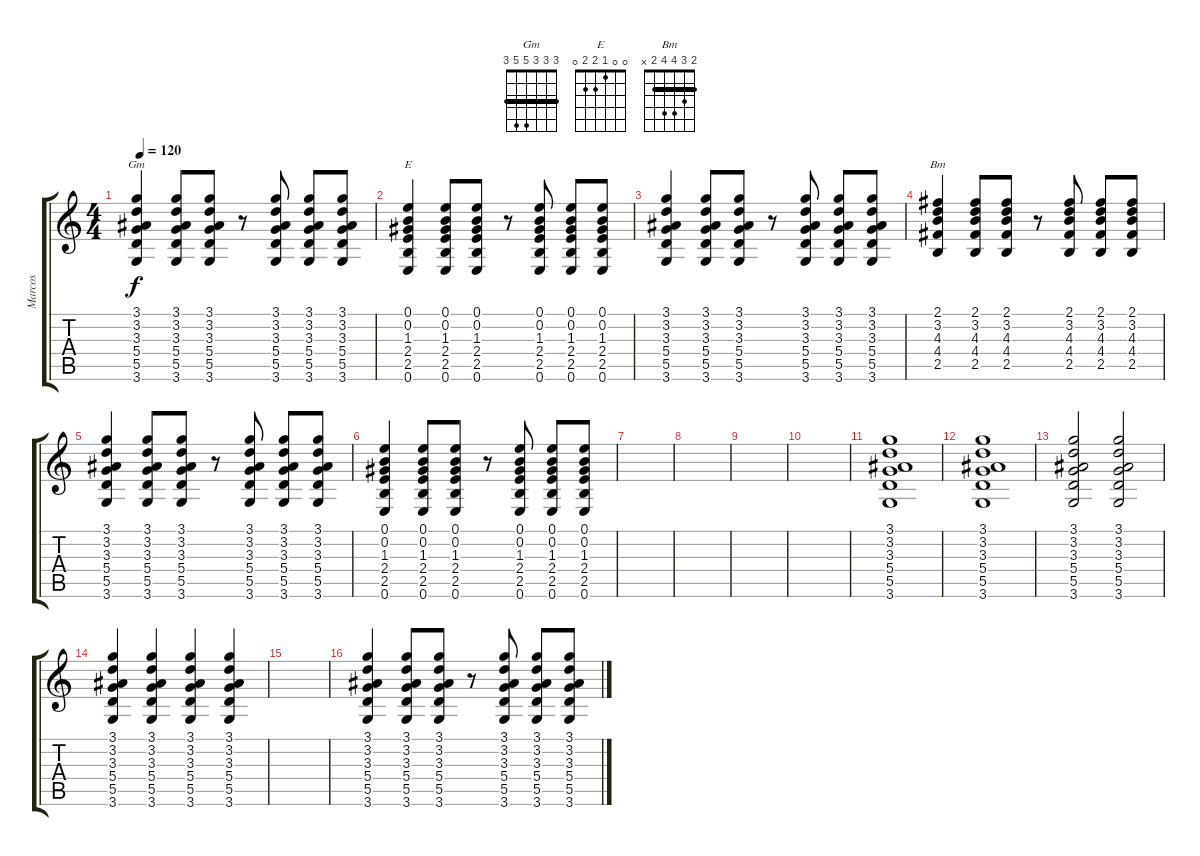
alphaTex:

\track ("Marcos" "Marcos") {instrument overdrivenguitar}
\staff {score tabs}
\tuning (E4 B3 G3 D3 A2 E2) {hide}
\chord ("Gm" 3 3 3 5 5 3) {barre 3}
\chord ("E" 0 0 1 2 2 0)
\chord ("Bm" 2 3 4 4 2 x) {barre 2}
\ts (4 4)
\tempo 120
\clef g2
\ks c
(3.1 3.2 3.3 5.4 5.5 3.6).4{ch "Gm" dy f} (3.1 3.2 3.3 5.4 5.5 3.6).8 (3.1 3.2 3.3 5.4 5.5 3.6).8 r.8 (3.1 3.2 3.3 5.4 5.5 3.6).8 (3.1 3.2 3.3 5.4 5.5 3.6).8 (3.1 3.2 3.3 5.4 5.5 3.6).8 |
(0.1 0.2 1.3 2.4 2.5 0.6).4{ch "E"} (0.1 0.2 1.3 2.4 2.5 0.6).8 (0.1 0.2 1.3 2.4 2.5 0.6).8 r.8 (0.1 0.2 1.3 2.4 2.5 0.6).8 (0.1 0.2 1.3 2.4 2.5 0.6).8 (0.1 0.2 1.3 2.4 2.5 0.6).8 |
(3.1 3.2 3.3 5.4 5.5 3.6).4 (3.1 3.2 3.3 5.4 5.5 3.6).8 (3.1 3.2 3.3 5.4 5.5 3.6).8 r.8 (3.1 3.2 3.3 5.4 5.5 3.6).8 (3.1 3.2 3.3 5.4 5.5 3.6).8 (3.1 3.2 3.3 5.4 5.5 3.6).8 |
(2.1 3.2 4.3 4.4 2.5).4{ch "Bm"} (2.1 3.2 4.3 4.4 2.5).8 (2.1 3.2 4.3 4.4 2.5).8 r.8 (2.1 3.2 4.3 4.4 2.5).8 (2.1 3.2 4.3 4.4 2.5).8 (2.1 3.2 4.3 4.4 2.5).8 |
(3.1 3.2 3.3 5.4 5.5 3.6).4 (3.1 3.2 3.3 5.4 5.5 3.6).8 (3.1 3.2 3.3 5.4 5.5 3.6).8 r.8 (3.1 3.2 3.3 5.4 5.5 3.6).8 (3.1 3.2 3.3 5.4 5.5 3.6).8 (3.1 3.2 3.3 5.4 5.5 3.6).8 |
(0.1 0.2 1.3 2.4 2.5 0.6).4 (0.1 0.2 1.3 2.4 2.5 0.6).8 (0.1 0.2 1.3 2.4 2.5 0.6).8 r.8 (0.1 0.2 1.3 2.4 2.5 0.6).8 (0.1 0.2 1.3 2.4 2.5 0.6).8 (0.1 0.2 1.3 2.4 2.5 0.6).8 |
|
|
|
|
(3.1 3.2 3.3 5.4 5.5 3.6).1 |
(3.1 3.2 3.3 5.4 5.5 3.6).1 |
(3.1 3.2 3.3 5.4 5.5 3.6).2 (3.1 3.2 3.3 5.4 5.5 3.6).2 |
(3.1 3.2 3.3 5.4 5.5 3.6).4 (3.1 3.2 3.3 5.4 5.5 3.6).4 (3.1 3.2 3.3 5.4 5.5 3.6).4 (3.1 3.2 3.3 5.4 5.5 3.6).4 |
|
(3.1 3.2 3.3 5.4 5.5 3.6).4 (3.1 3.2 3.3 5.4 5.5 3.6).8 (3.1 3.2 3.3 5.4 5.5 3.6).8 r.8 (3.1 3.2 3.3 5.4 5.5 3.6).8 (3.1 3.2 3.3 5.4 5.5 3.6).8 (3.1 3.2 3.3 5.4 5.5 3.6).8
